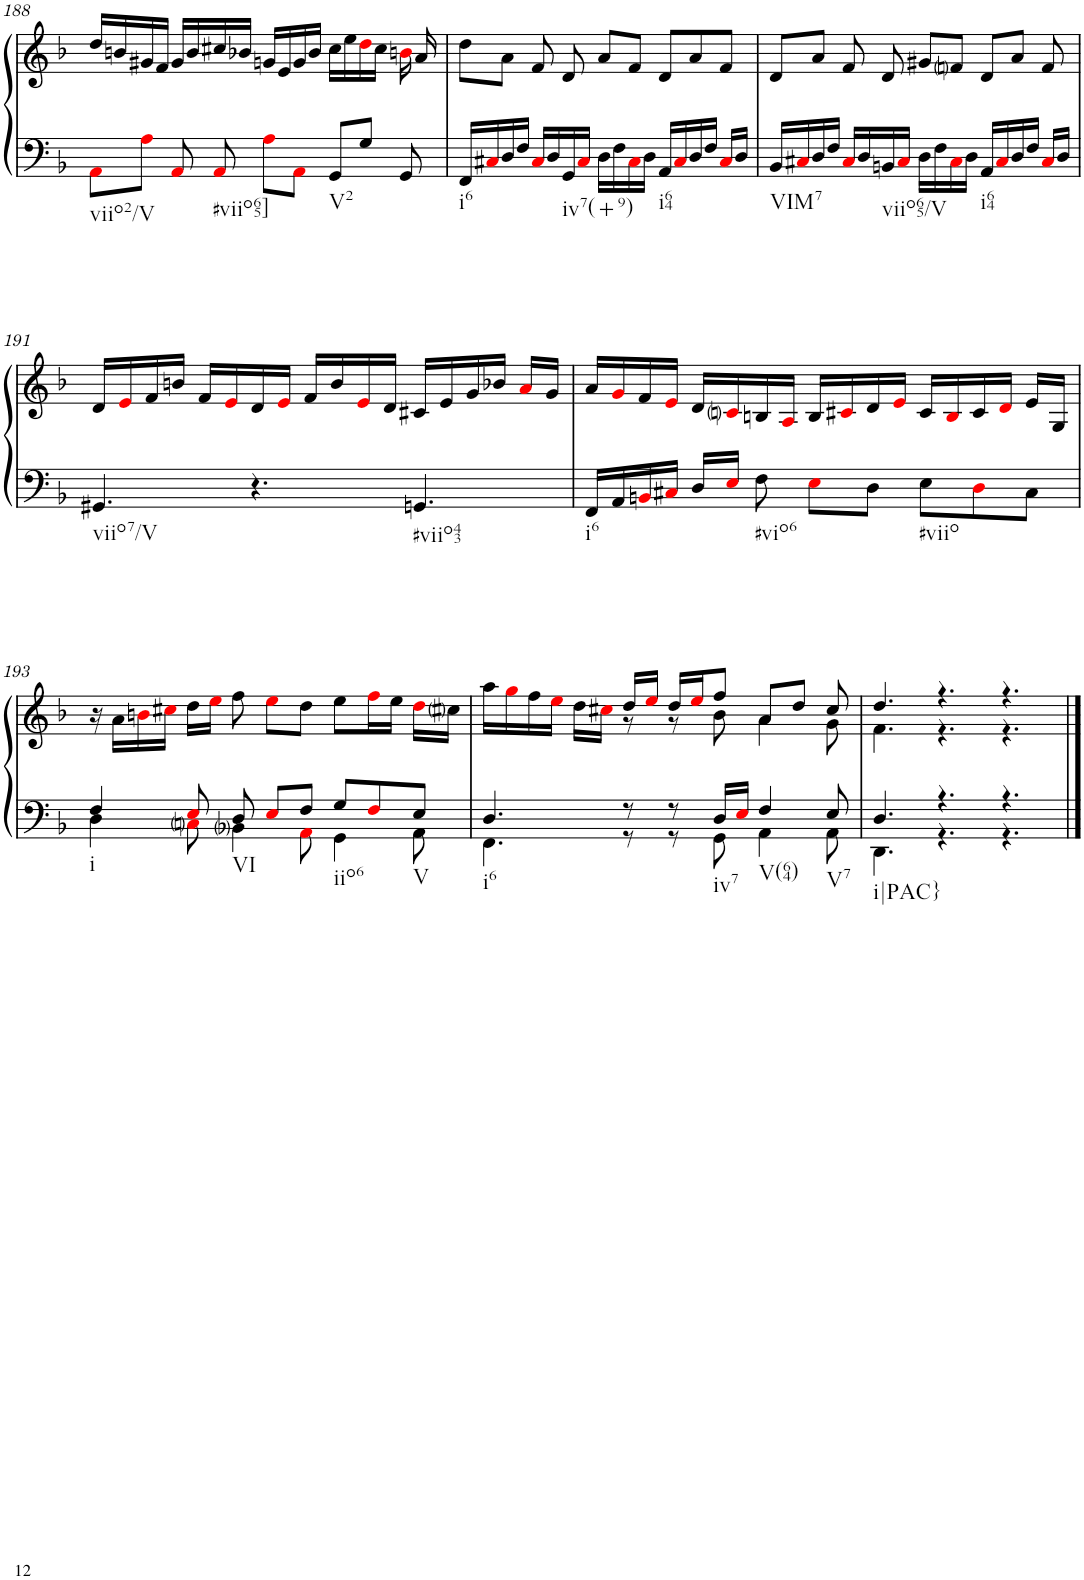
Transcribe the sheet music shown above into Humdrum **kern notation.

**kern	**kern
*part1	*part1
*staff2	*staff1
*I"Midi_2	*
!!LO:PB:g=z
*clefF4	*clefG2
*k[b-]	*k[b-]
*F:	*F:
*M9/8	*M9/8
=188	=188
!LO:TX:b:t=viio2/V	!
8AAi\L	16dd/LL
.	16bn/
8Ai\J	16g#X/
.	16f/JJ
8AAi/	16g#/LL
.	16b/
!LO:TX:b:t=#viio65]	!
8AAi/	16cc#X/
.	16b-X/JJ
8Ai\L	16gn/LL
.	16e/
8AAi\J	16g/
.	16b-/JJ
!LO:TX:b:t=V2	!
8GG/L	16cc#\LL
.	16ee\
8G/J	16ddi\
.	16cc#\JJ
8GG/	16bni\
.	16a/
=189	=189
!LO:TX:b:t=i6	!
16FF/LL	8dd\L
16C#Xi/	.
16D/	8a\J
16F/JJ	.
16C#i/LL	8f/
16D/	.
!LO:TX:b:t=iv7(+9)	!
16GG/	8d/
16C#i/JJ	.
16D\LL	8a/L
16F\	.
16C#i\	8f/J
16D\JJ	.
!LO:TX:b:t=i64	!
16AA/LL	8d/L
16C#i/	.
16D/	8a/
16F/JJ	.
16C#i/LL	8f/J
16D/JJ	.
=190	=190
!LO:TX:b:t=VIM7	!
16BB-/LL	8d/L
16C#Xi/	.
16D/	8a/J
16F/JJ	.
16C#i/LL	8f/
16D/	.
!LO:TX:b:t=viio65/V	!
16BBn/	8d/
16C#i/JJ	.
16D\LL	8g#X/L
16F\	.
16C#i\	8fnj/J
16D\JJ	.
!LO:TX:b:t=i64	!
16AA/LL	8d/L
16C#i/	.
16D/	8a/J
16F/JJ	.
16C#i/LL	8f/
16D/JJ	.
!!LO:LB:g=z
=191	=191
!LO:TX:b:t=viio7/V	!
4.GG#X/	16d/LL
.	16ei/
.	16f/
.	16bn/JJ
.	16f/LL
.	16ei/
4.r	16d/
.	16ei/JJ
.	16f/LL
.	16b/
.	16ei/
.	16d/JJ
!LO:TX:b:t=#viio43	!
4.GGn/	16c#X/LL
.	16e/
.	16g/
.	16b-X/JJ
.	16ai/LL
.	16g/JJ
=192	=192
*^	*
!LO:TX:b:t=i6	!	!
16FF/LL	4.ryy	16a/LL
16AA/	.	16gi/
16BBni/	.	16f/
16C#Xi/JJ	.	16ei/JJ
16D/LL	.	16d/LL
16Ei/JJ	.	16cnji/
!LO:TX:b:t=#vio6	!	!
4.ryy	8F\	16Bn/
.	.	16Ai/JJ
.	8Ei\L	16B/LL
.	.	16c#Xi/
.	8D\J	16d/
.	.	16ei/JJ
!LO:TX:b:t=#viio	!	!
4.ryy	8E\L	16c#/LL
.	.	16Bi/
.	8Di\	16c#/
.	.	16di/JJ
.	8C#\J	16e/LL
.	.	16G/JJ
!!LO:LB:g=z
=193	=193	=193
!LO:TX:b:t=i	!	!
4F/	4D\	16r
.	.	16a\LL
.	.	16bni\
.	.	16cc#Xi\JJ
8Ei/	8Cnji\	16dd\LL
.	.	16eei\JJ
!LO:TX:b:t=VI	!	!
8D/	4BB-j\	8ff\
8Ei/L	.	8eei\L
8F/J	8AAi\	8dd\J
!LO:TX:b:t=iio6	!	!
8G/L	4GG\	8ee\L
8Fi/	.	16ffi\L
.	.	16ee\JJ
!LO:TX:b:t=V	!	!
8E/J	8AA\	16ddi\LL
.	.	16cc#j\JJ
=194	=194	=194
*	*	*^
!LO:TX:b:t=i6	!	!	!
4.D/	4.FF\	4.ryy	16aa\LL
.	.	.	16ggi\
.	.	.	16ff\
.	.	.	16eei\JJ
.	.	.	16dd\LL
.	.	.	16cc#Xi\JJ
8r	8r	16dd/LL	8r
.	.	16eei/JJ	.
8r	8r	16dd/LL	8r
.	.	16eei/J	.
!LO:TX:b:t=iv7	!	!	!
16D/LL	8GG\	8ff/J	8b-\
16Ei/JJ	.	.	.
!LO:TX:b:t=V(64)	!	!	!
4F/	4AA\	8a/L	4a\
.	.	8dd/J	.
!LO:TX:b:t=V7	!	!	!
8E/	8AA\	8cc#/	8g\
=195	=195	=195	=195
!LO:TX:b:t=i|PAC}	!	!	!
4.D/	4.DD\	4.dd/	4.f\
4.r	4.r	4.r	4.r
4.r	4.r	4.r	4.r
*v	*v	*	*
*	*v	*v
==	==
*-	*-
